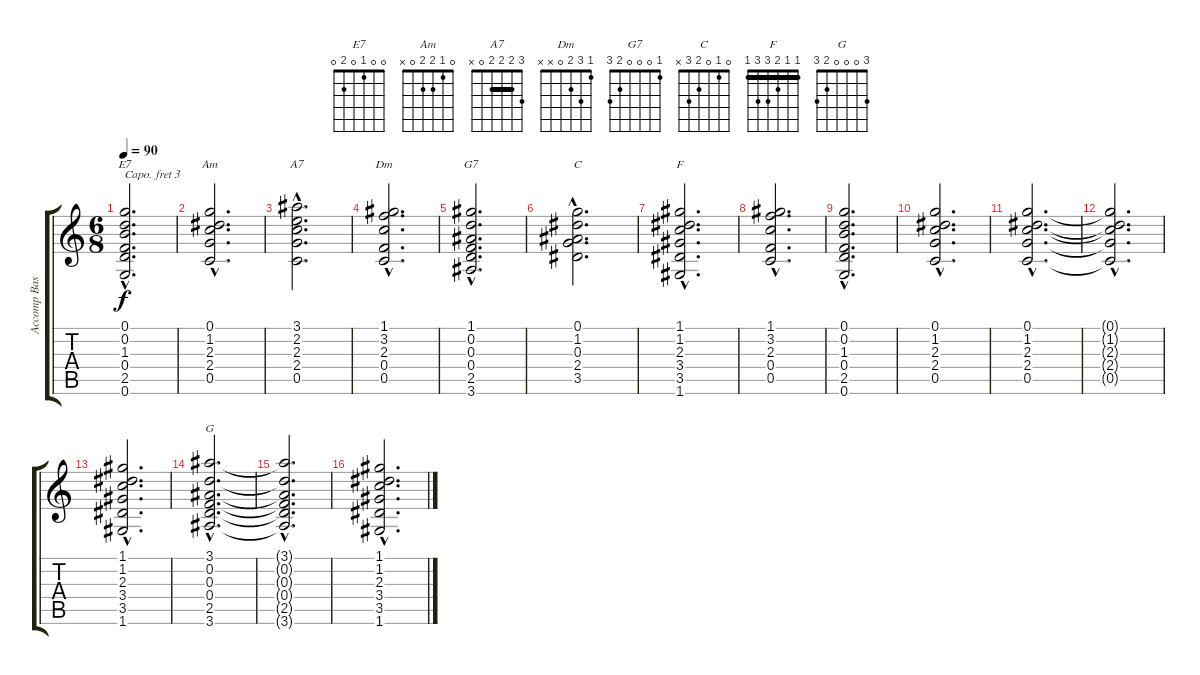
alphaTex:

\track ("Accomp Bass" "Accomp Bas") {instrument electricbassfinger}
\staff {score tabs}
\capo 3
\tuning (E4 B3 G3 D3 A2 E2) {hide}
\chord ("E7" 0 0 1 0 2 0)
\chord ("Am" 0 1 2 2 0 x)
\chord ("A7" 3 2 2 2 0 x) {barre 2}
\chord ("Dm" 1 3 2 0 x x)
\chord ("G7" 1 0 0 0 2 3)
\chord ("C" 0 1 0 2 3 x)
\chord ("F" 1 1 2 3 3 1) {barre 1}
\chord ("G" 3 0 0 0 2 3)
\ts (6 8)
\tempo 90
\clef g2
\ks c
(0.1{hac} 0.2{hac} 1.3{hac} 0.4{hac} 2.5{hac} 0.6{hac}).2{d ch "E7" dy f} |
(0.1{hac} 1.2{hac} 2.3{hac} 2.4{hac} 0.5{hac}).2{d ch "Am"} |
(3.1{hac} 2.2{hac} 2.3{hac} 2.4{hac} 0.5{hac}).2{d ch "A7"} |
(1.1{hac} 3.2{hac} 2.3{hac} 0.4{hac} 0.5{hac}).2{d ch "Dm"} |
(1.1{hac} 0.2{hac} 0.3{hac} 0.4{hac} 2.5{hac} 3.6{hac}).2{d ch "G7"} |
(0.1{hac} 1.2{hac} 0.3{hac} 2.4{hac} 3.5{hac}).2{d ch "C"} |
(1.1{hac} 1.2{hac} 2.3{hac} 3.4{hac} 3.5{hac} 1.6{hac}).2{d ch "F"} |
(1.1{hac} 3.2{hac} 2.3{hac} 0.4{hac} 0.5{hac}).2{d} |
(0.1{hac} 0.2{hac} 1.3{hac} 0.4{hac} 2.5{hac} 0.6{hac}).2{d} |
(0.1{hac} 1.2{hac} 2.3{hac} 2.4{hac} 0.5{hac}).2{d} |
(0.1{hac} 1.2{hac} 2.3{hac} 2.4{hac} 0.5{hac}).2{d} |
(0.1{hac t} 1.2{hac t} 2.3{hac t} 2.4{hac t} 0.5{hac t}).2{d} |
(1.1{hac} 1.2{hac} 2.3{hac} 3.4{hac} 3.5{hac} 1.6{hac}).2{d} |
(3.1{hac} 0.2{hac} 0.3{hac} 0.4{hac} 2.5{hac} 3.6{hac}).2{d ch "G"} |
(3.1{hac t} 0.2{hac t} 0.3{hac t} 0.4{hac t} 2.5{hac t} 3.6{hac t}).2{d} |
(1.1{hac} 1.2{hac} 2.3{hac} 3.4{hac} 3.5{hac} 1.6{hac}).2{d}
